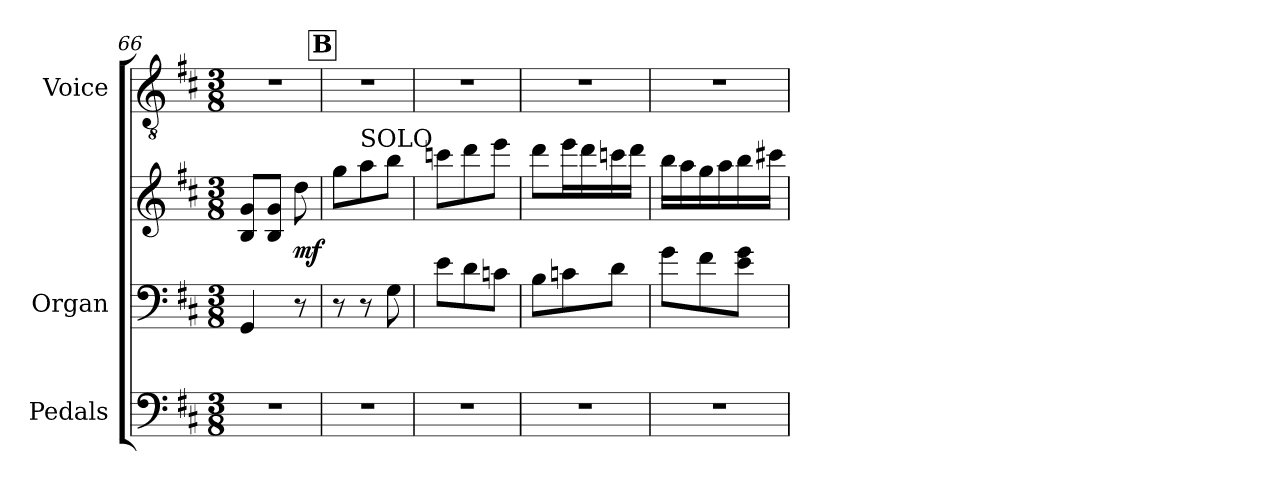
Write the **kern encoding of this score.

**kern	**kern	**kern	**dynam	**kern
*part3	*part2	*part2	*part2	*part1
*staff4	*staff3	*staff2	*staff2/3	*staff1
*I"Pedals	*I"Organ	*	*	*I"Voice
*I'Ped.	*I'Org.	*	*	*I'Voice
*clefF4	*clefF4	*clefG2	*	*clefGv2
*	*	*	*	*ITrd7c12
*k[f#c#]	*k[f#c#]	*k[f#c#]	*	*k[f#c#]
*b:	*b:	*b:	*	*b:
*M3/8	*M3/8	*M3/8	*	*M3/8
=66	=66	=66	=66	=66
!LO:N:vis=1	!	!	!	!LO:N:vis=1
4.r	4GGi/	8Bi/ 8giL	.	4.r
.	.	8Bi/ 8giJ	.	.
.	8r	8ddi\	mf	.
!!LO:LB:g=z
!!LO:REH:place=s1:B:color=#000000:enc=box:fs=17.7121:t=B
=67	=67	=67	=67	=67
!LO:N:vis=1	!	!	!	!LO:N:vis=1
4.r	8r	8ggi\L	.	4.r
!	!	!LO:TX:a:t=SOLO	!	!
.	8r	8aai\	.	.
.	8Gi\	8bbi\J	.	.
=68	=68	=68	=68	=68
!LO:N:vis=1	!	!	!	!LO:N:vis=1
4.r	8ei\L	8cccni\L	.	4.r
.	8di\	8dddi\	.	.
.	8cni\J	8eeei\J	.	.
=69	=69	=69	=69	=69
!LO:N:vis=1	!	!	!	!LO:N:vis=1
4.r	8Bi\L	8dddi\L	.	4.r
.	8cni\	16eeei\L	.	.
.	.	16dddi\	.	.
.	8di\J	16cccni\	.	.
.	.	16dddi\JJ	.	.
=70	=70	=70	=70	=70
!LO:N:vis=1	!	!	!	!LO:N:vis=1
4.r	8gi\L	16bbi\LL	.	4.r
.	.	16aai\	.	.
.	8f#i\	16ggi\	.	.
.	.	16aai\	.	.
.	8ei\ 8giJ	16bbi\	.	.
.	.	16ccc#Xi\JJ	.	.
=	=	=	=	=
*-	*-	*-	*-	*-
